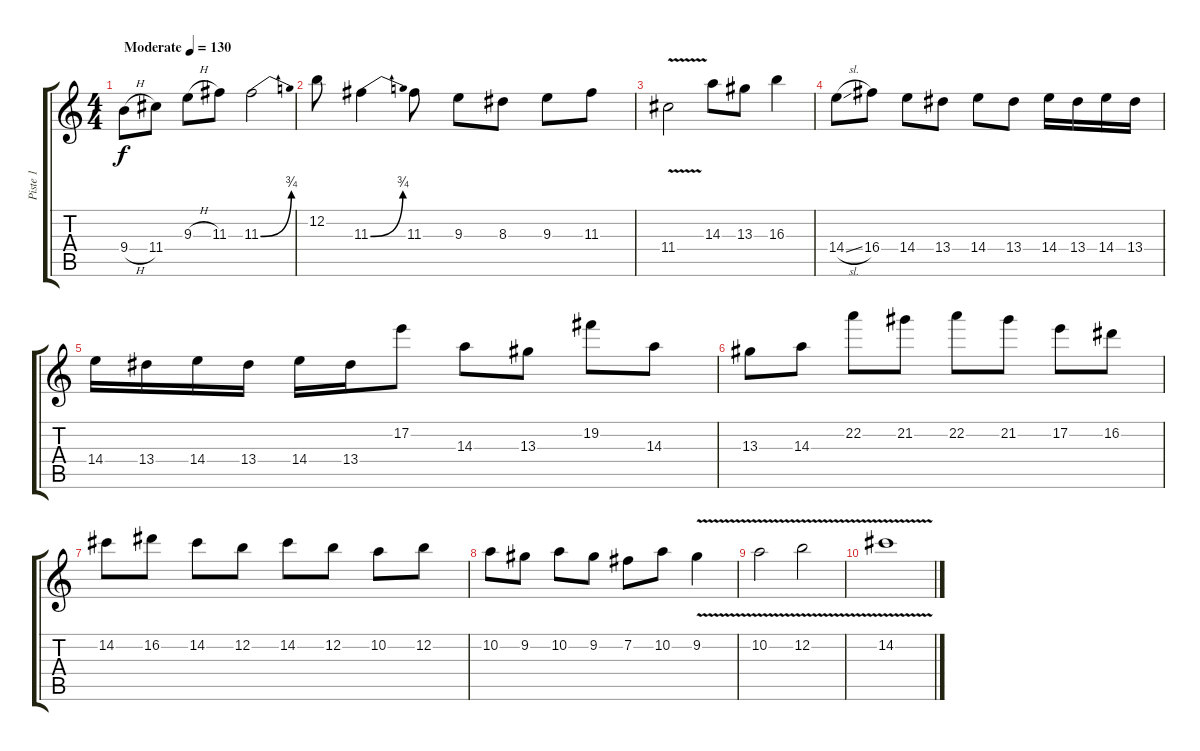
\track ("Piste 1" "Piste 1") {instrument acousticguitarsteel}
\staff {score tabs}
\tuning (E4 B3 G3 D3 A2 E2) {hide}
\ts (4 4)
\tempo (130 "Moderate")
\clef g2
\ks c
9.4{h}.8{dy f instrument acousticguitarsteel} 11.4.8 9.3{h}.8 11.3.8 11.3{be (bend 0 0 60 3)}.2 |
12.2.8 11.3{be (bend 0 0 60 3)}.4 11.3.8 9.3.8 8.3.8 9.3.8 11.3.8 |
11.4{v}.2 14.3.8 13.3.8 16.3.4 |
14.4{sl}.8 16.4.8 14.4.8 13.4.8 14.4.8 13.4.8 14.4.16 13.4.16 14.4.16 13.4.16 |
14.4.16 13.4.16 14.4.16 13.4.16 14.4.16 13.4.16 17.2.8 14.3.8 13.3.8 19.2.8 14.3.8 |
13.3.8 14.3.8 22.2.8 21.2.8 22.2.8 21.2.8 17.2.8 16.2.8 |
14.2.8 16.2.8 14.2.8 12.2.8 14.2.8 12.2.8 10.2.8 12.2.8 |
10.2.8 9.2.8 10.2.8 9.2.8 7.2.8 10.2.8 9.2{v}.4 |
10.2{v}.2 12.2{v}.2 |
14.2{v}.1
